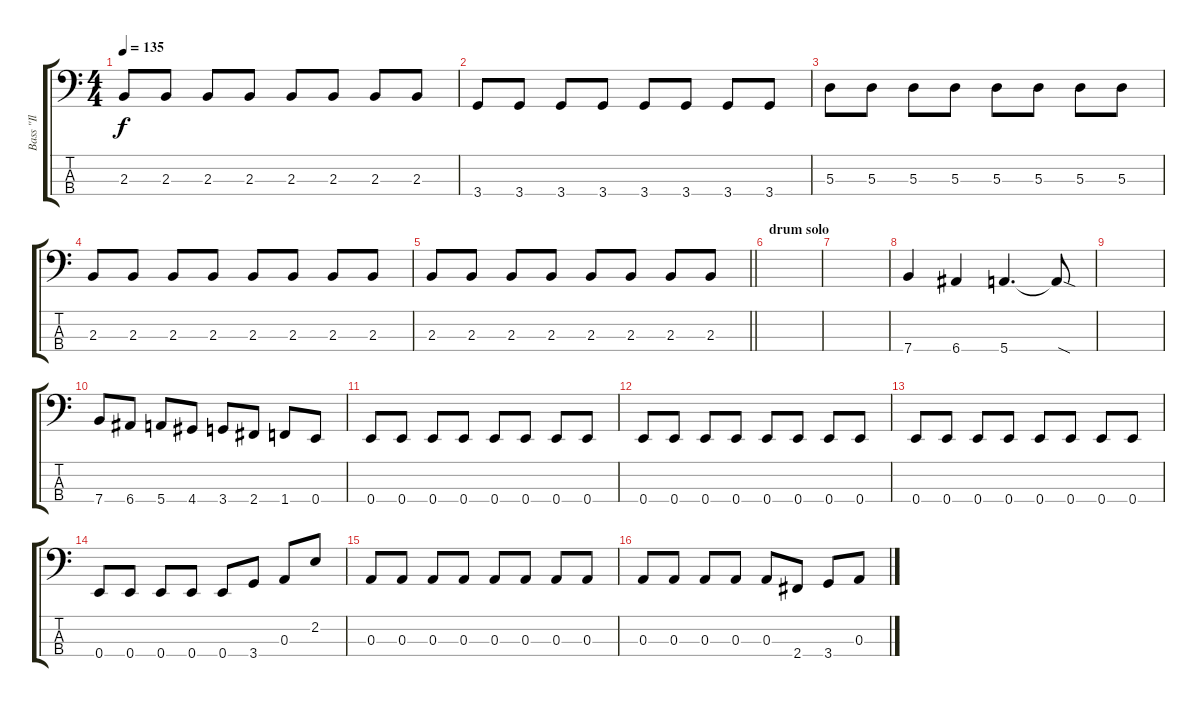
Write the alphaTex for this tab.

\track ("Bass ''Il Gallo''" "Bass ''Il ") {instrument electricbasspick}
\staff {score tabs}
\tuning (G2 D2 A1 E1) {hide}
\ts (4 4)
\tempo 135
\clef f4
\ks c
2.3.8{dy f} 2.3.8 2.3.8 2.3.8 2.3.8 2.3.8 2.3.8 2.3.8 |
3.4.8 3.4.8 3.4.8 3.4.8 3.4.8 3.4.8 3.4.8 3.4.8 |
5.3.8 5.3.8 5.3.8 5.3.8 5.3.8 5.3.8 5.3.8 5.3.8 |
2.3.8 2.3.8 2.3.8 2.3.8 2.3.8 2.3.8 2.3.8 2.3.8 |
\barLineRight lightlight
2.3.8 2.3.8 2.3.8 2.3.8 2.3.8 2.3.8 2.3.8 2.3.8 |
\section ("" "drum solo")
|
|
7.4.4 6.4.4 5.4.4{d} 5.4{sod t}.8 |
|
7.4.8 6.4.8 5.4.8 4.4.8 3.4.8 2.4.8 1.4.8 0.4.8 |
0.4.8 0.4.8 0.4.8 0.4.8 0.4.8 0.4.8 0.4.8 0.4.8 |
0.4.8 0.4.8 0.4.8 0.4.8 0.4.8 0.4.8 0.4.8 0.4.8 |
0.4.8 0.4.8 0.4.8 0.4.8 0.4.8 0.4.8 0.4.8 0.4.8 |
0.4.8 0.4.8 0.4.8 0.4.8 0.4.8 3.4.8 0.3.8 2.2.8 |
0.3.8 0.3.8 0.3.8 0.3.8 0.3.8 0.3.8 0.3.8 0.3.8 |
0.3.8 0.3.8 0.3.8 0.3.8 0.3.8 2.4.8 3.4.8 0.3.8
